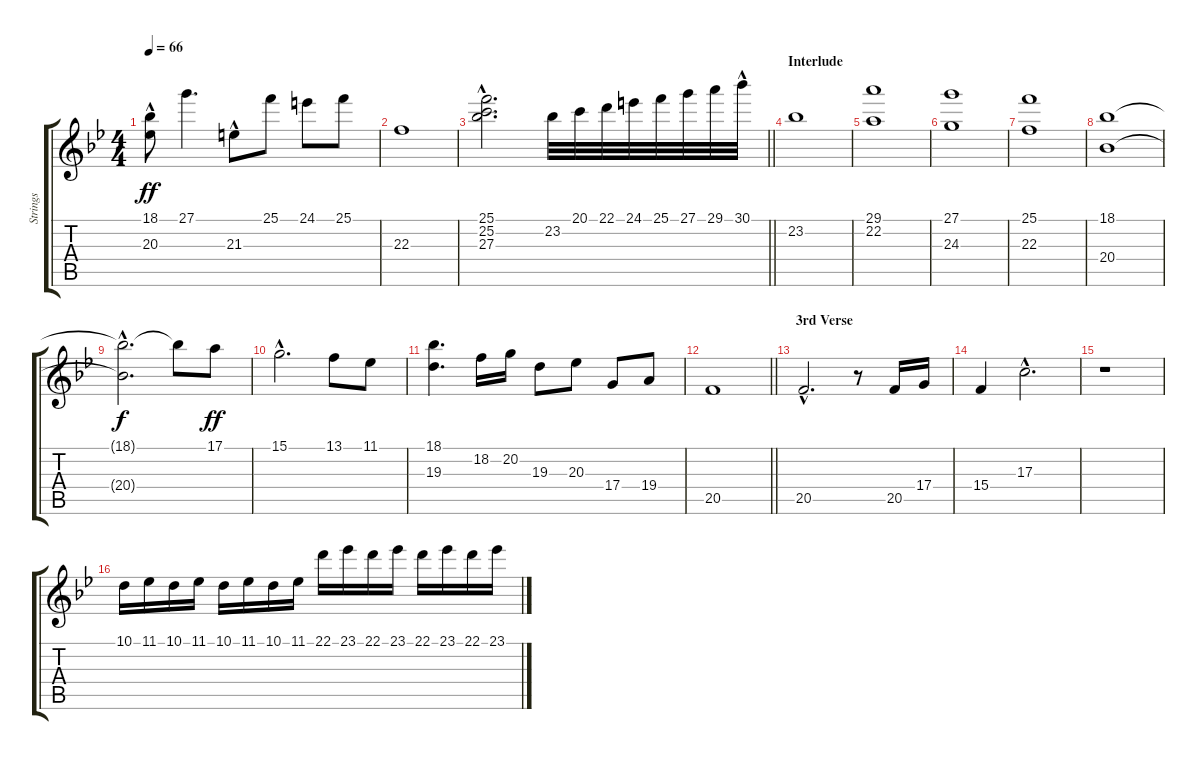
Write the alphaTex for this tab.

\track ("Strings" "Strings") {instrument stringensemble1}
\staff {score tabs}
\tuning (E4 B3 G3 D3 A2 E2) {hide}
\ts (4 4)
\tempo 66
\clef g2
\ks bb
(18.1 20.3{hac}).8{dy ff} 27.1.4{d} 21.3{hac}.8 25.1.8 24.1.8 25.1.8 |
22.3.1 |
\barLineRight lightlight
(25.1{hac} 25.2{hac} 27.3{hac}).2{d} 23.2.32 20.1.32 22.1.32 24.1.32 25.1.32 27.1.32 29.1.32 30.1{hac}.32 |
\section ("" "Interlude")
23.2.1 |
(29.1 22.2).1 |
(27.1 24.3).1 |
(25.1 22.3).1 |
(18.1 20.4).1 |
(18.1{hac t} 20.4{t}).2{d dy f} 18.1{t}.8 17.1.8{dy ff} |
15.1{hac}.2{d} 13.1.8 11.1.8 |
(18.1 19.3).4{d} 18.2.16 20.2.16 19.3.8 20.3.8 17.4.8 19.4.8 |
\barLineRight lightlight
20.5.1 |
\section ("" "3rd Verse")
20.5{hac}.2{d} r.8 20.5.16 17.4.16 |
15.4.4 17.3{hac}.2{d} |
r.1 |
10.1.16 11.1.16 10.1.16 11.1.16 10.1.16 11.1.16 10.1.16 11.1.16 22.1.16 23.1.16 22.1.16 23.1.16 22.1.16 23.1.16 22.1.16 23.1.16
